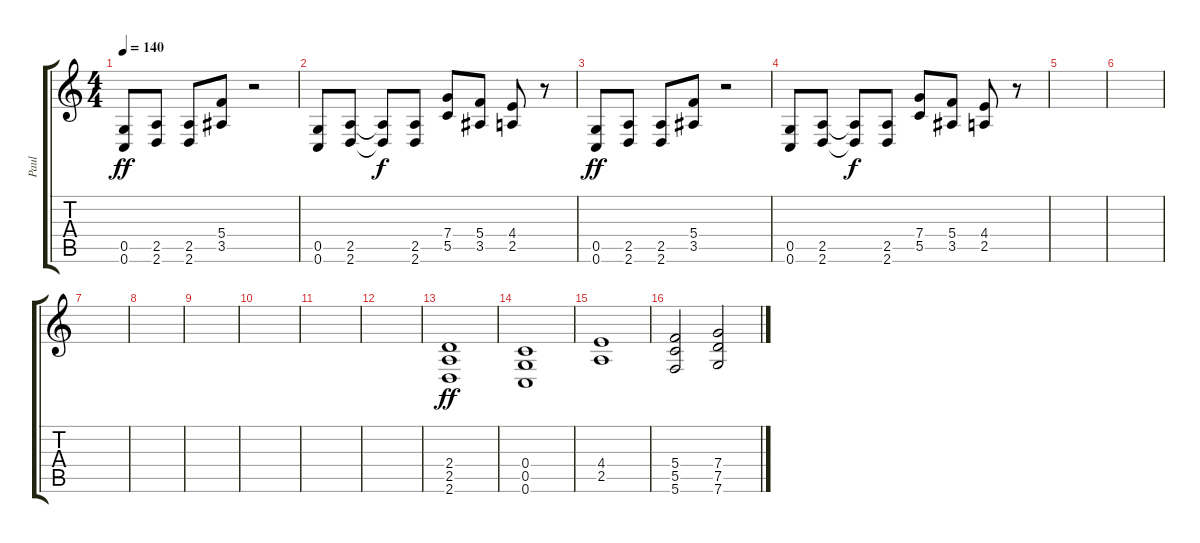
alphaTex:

\track ("Paul" "Paul") {instrument distortionguitar}
\staff {score tabs}
\tuning (D4 A3 F3 C3 G2 C2) {hide}
\ts (4 4)
\tempo 140
\clef g2
\ks c
(0.5 0.6).8{dy ff} (2.5 2.6).8 (2.5 2.6).8 (5.4 3.5).8 r.2 |
(0.5 0.6).8 (2.5 2.6).8 (2.5{t} 2.6{t}).8{dy f} (2.5 2.6).8 (7.4 5.5).8 (5.4 3.5).8 (4.4 2.5).8 r.8 |
(0.5 0.6).8{dy ff} (2.5 2.6).8 (2.5 2.6).8 (5.4 3.5).8 r.2 |
(0.5 0.6).8 (2.5 2.6).8 (2.5{t} 2.6{t}).8{dy f} (2.5 2.6).8 (7.4 5.5).8 (5.4 3.5).8 (4.4 2.5).8 r.8 |
|
|
|
|
|
|
|
|
(2.4 2.5 2.6).1{dy ff volume 16} |
(0.4 0.5 0.6).1 |
(4.4 2.5).1 |
(5.4 5.5 5.6).2 (7.4 7.5 7.6).2
